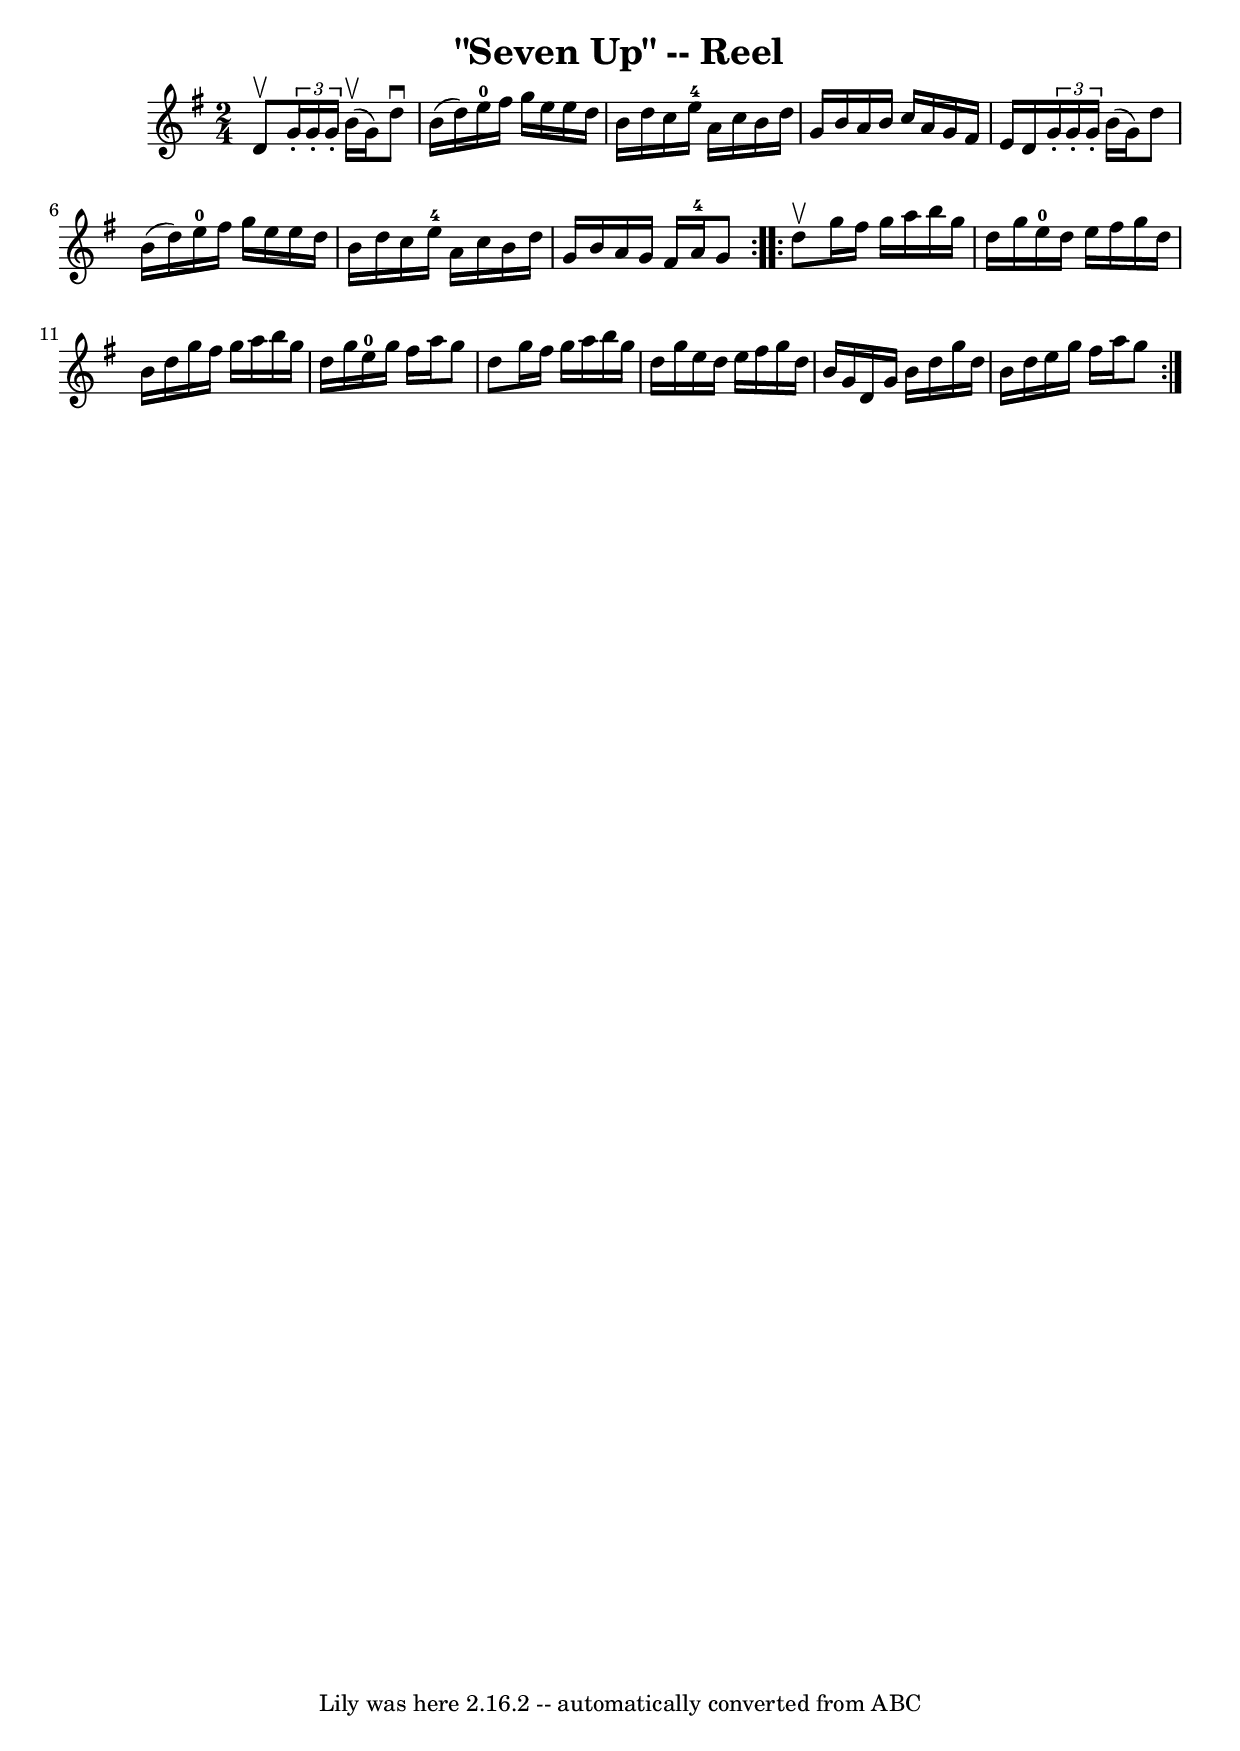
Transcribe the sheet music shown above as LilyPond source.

\version "2.7.40"
\include "Mammoth.ily"
\header {
	%% book = "Ryan's Mammoth Collection"
	crossRefNumber = "1"
	footnotes = "\\\\"
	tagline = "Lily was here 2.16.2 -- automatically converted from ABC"
	title = "\"Seven Up\" -- Reel"
}
voicedefault =  {
\set Score.defaultBarType = "empty"

\repeat volta 2 {
\time 2/4 \key g \major d'8^\upbow |
     \times 2/3 { g'16 -.   
g'16 -. g'16 -. } b'16^\upbow(g'16) d''8^\downbow b'16 (
d''16)   |
 e''16-0 fis''16 g''16 e''16 e''16    
d''16 b'16 d''16    |
 c''16 e''16-4 a'16 c''16    
b'16 d''16 g'16 b'16    |
 a'16 b'16 c''16 a'16    
g'16 fis'16 e'16 d'16    |
     \times 2/3 { g'16 -. g'16 -. 
 g'16 -. } b'16 (g'16) d''8 b'16 (d''16)   |
     
e''16-0 fis''16 g''16 e''16 e''16 d''16 b'16 d''16    
|
 c''16 e''16-4 a'16 c''16 b'16 d''16 g'16 b'16 
   |
 a'16 g'16 fis'16 a'16-4 g'8  }     
\repeat volta 2 { d''8^\upbow |
 g''16 fis''16 g''16    
a''16 b''16 g''16 d''16 g''16    |
 e''16-0 d''16    
e''16 fis''16 g''16 d''16 b'16 d''16    |
 g''16    
fis''16 g''16 a''16 b''16 g''16 d''16 g''16    |
     
e''16-0 g''16 fis''16 a''16 g''8 d''8    |
 g''16    
fis''16 g''16 a''16 b''16 g''16 d''16 g''16    |
   
e''16 d''16 e''16 fis''16 g''16 d''16 b'16 g'16    
|
 d'16 g'16 b'16 d''16 g''16 d''16 b'16 d''16    
|
 e''16 g''16 fis''16 a''16 g''8  }   
}

\score{
    <<

	\context Staff="default"
	{
	    \voicedefault 
	}

    >>
	\layout {
	}
	\midi {}
}
